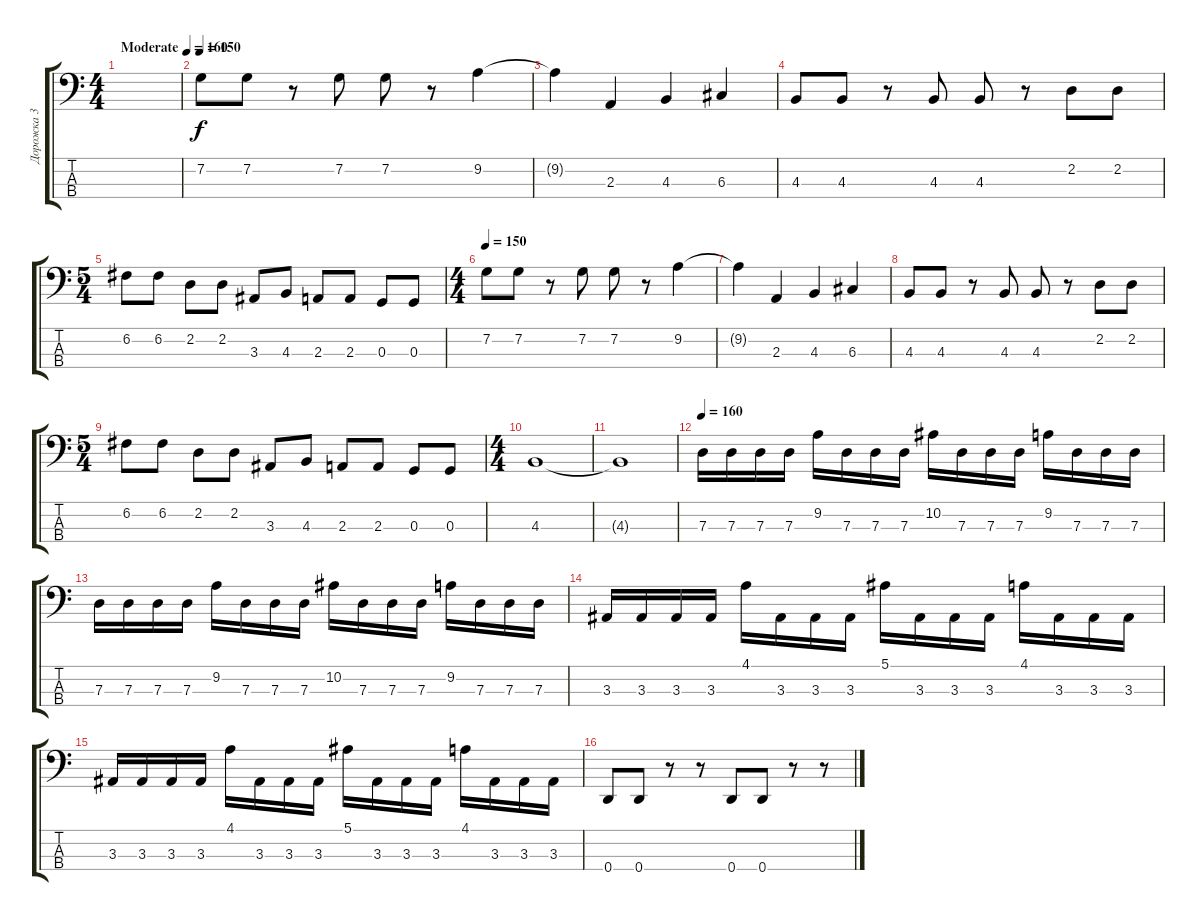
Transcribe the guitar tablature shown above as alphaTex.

\track ("Дорожка 3" "Дорожка 3") {instrument electricbassfinger}
\staff {score tabs}
\tuning (F2 C2 G1 D1) {hide}
\ts (4 4)
\tempo (160 "Moderate")
\clef f4
\ks c
|
\tempo 150
7.2.8 7.2.8 r.8 7.2.8 7.2.8 r.8 9.2.4 |
9.2{t}.4 2.3.4 4.3.4 6.3.4 |
4.3.8 4.3.8 r.8 4.3.8 4.3.8 r.8 2.2.8 2.2.8 |
\ts (5 4)
6.2.8 6.2.8 2.2.8 2.2.8 3.3.8 4.3.8 2.3.8 2.3.8 0.3.8 0.3.8 |
\ts (4 4)
\tempo 150
7.2.8 7.2.8 r.8 7.2.8 7.2.8 r.8 9.2.4 |
9.2{t}.4 2.3.4 4.3.4 6.3.4 |
4.3.8 4.3.8 r.8 4.3.8 4.3.8 r.8 2.2.8 2.2.8 |
\ts (5 4)
6.2.8 6.2.8 2.2.8 2.2.8 3.3.8 4.3.8 2.3.8 2.3.8 0.3.8 0.3.8 |
\ts (4 4)
4.3.1 |
4.3{t}.1 |
\tempo 160
7.3.16 7.3.16 7.3.16 7.3.16 9.2.16 7.3.16 7.3.16 7.3.16 10.2.16 7.3.16 7.3.16 7.3.16 9.2.16 7.3.16 7.3.16 7.3.16 |
7.3.16 7.3.16 7.3.16 7.3.16 9.2.16 7.3.16 7.3.16 7.3.16 10.2.16 7.3.16 7.3.16 7.3.16 9.2.16 7.3.16 7.3.16 7.3.16 |
3.3.16 3.3.16 3.3.16 3.3.16 4.1.16 3.3.16 3.3.16 3.3.16 5.1.16 3.3.16 3.3.16 3.3.16 4.1.16 3.3.16 3.3.16 3.3.16 |
3.3.16 3.3.16 3.3.16 3.3.16 4.1.16 3.3.16 3.3.16 3.3.16 5.1.16 3.3.16 3.3.16 3.3.16 4.1.16 3.3.16 3.3.16 3.3.16 |
0.4.8 0.4.8 r.8 r.8 0.4.8 0.4.8 r.8 r.8
